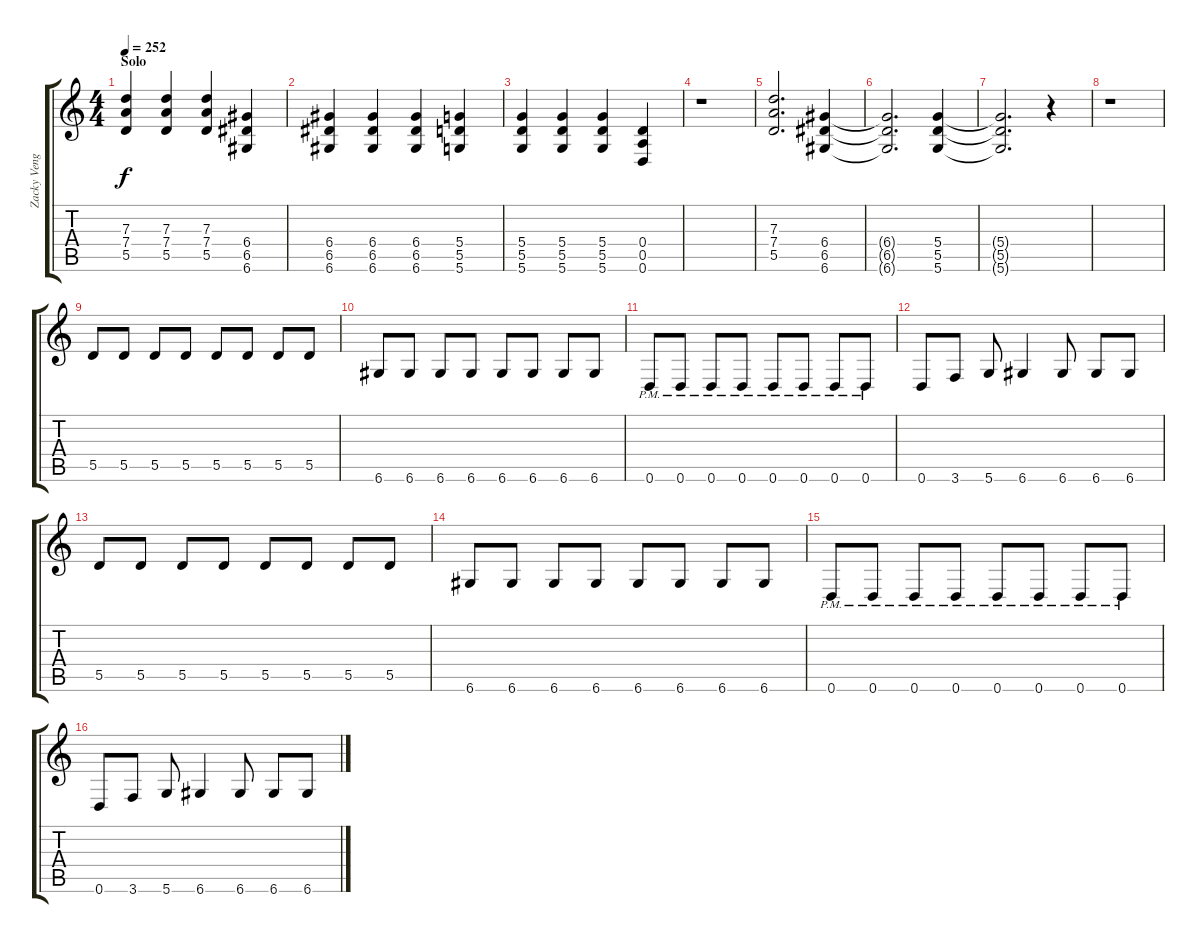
\track ("Zacky Vengeance" "Zacky Veng") {instrument distortionguitar}
\staff {score tabs}
\tuning (E4 B3 G3 D3 A2 D2) {hide}
\ts (4 4)
\section ("" "Solo")
\tempo 252
\clef g2
\ks c
(7.3 7.4 5.5).4{dy f} (7.3 7.4 5.5).4 (7.3 7.4 5.5).4 (6.4 6.5 6.6).4 |
(6.4 6.5 6.6).4 (6.4 6.5 6.6).4 (6.4 6.5 6.6).4 (5.4 5.5 5.6).4 |
(5.4 5.5 5.6).4 (5.4 5.5 5.6).4 (5.4 5.5 5.6).4 (0.4 0.5 0.6).4 |
r.1 |
(7.3 7.4 5.5).2{d} (6.4 6.5 6.6).4 |
(6.4{t} 6.5{t} 6.6{t}).2{d} (5.4 5.5 5.6).4 |
(5.4{t} 5.5{t} 5.6{t}).2{d} r.4 |
r.1 |
5.5.8 5.5.8 5.5.8 5.5.8 5.5.8 5.5.8 5.5.8 5.5.8 |
6.6.8 6.6.8 6.6.8 6.6.8 6.6.8 6.6.8 6.6.8 6.6.8 |
0.6{pm}.8 0.6{pm}.8 0.6{pm}.8 0.6{pm}.8 0.6{pm}.8 0.6{pm}.8 0.6{pm}.8 0.6{pm}.8 |
0.6.8 3.6.8 5.6.8 6.6.4 6.6.8 6.6.8 6.6.8 |
5.5.8 5.5.8 5.5.8 5.5.8 5.5.8 5.5.8 5.5.8 5.5.8 |
6.6.8 6.6.8 6.6.8 6.6.8 6.6.8 6.6.8 6.6.8 6.6.8 |
0.6{pm}.8 0.6{pm}.8 0.6{pm}.8 0.6{pm}.8 0.6{pm}.8 0.6{pm}.8 0.6{pm}.8 0.6{pm}.8 |
0.6.8 3.6.8 5.6.8 6.6.4 6.6.8 6.6.8 6.6.8
